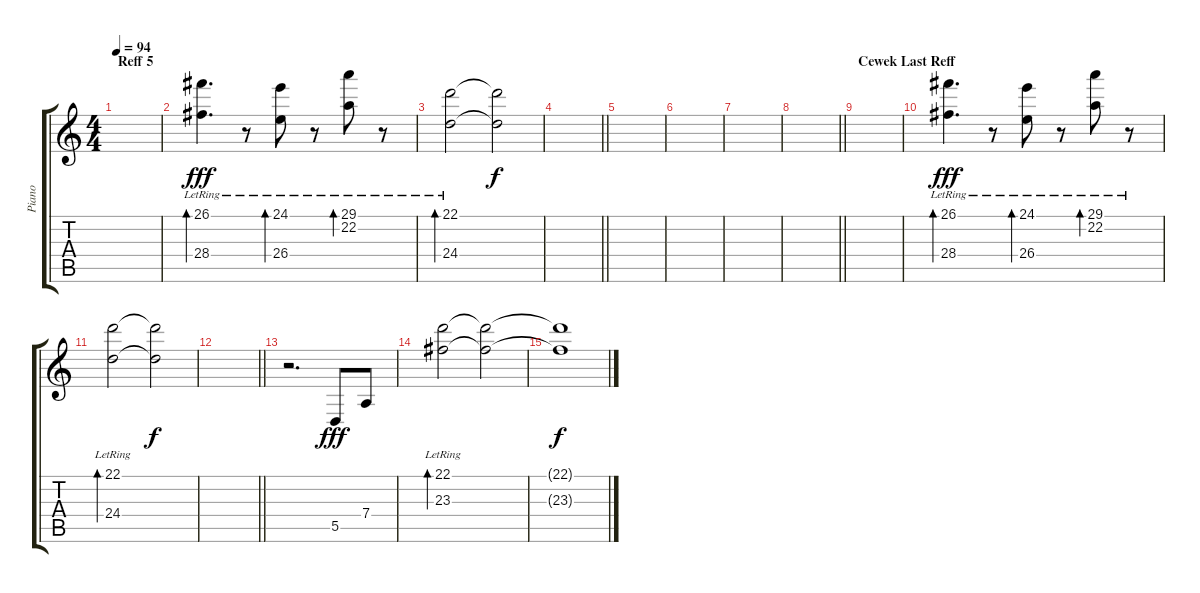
\track ("Piano" "Piano") {instrument acousticgrandpiano}
\staff {score tabs}
\tuning (E4 B3 G3 D3 A2 E2) {hide}
\ts (4 4)
\section ("" "Reff 5")
\tempo 94
\clef g2
\ks c
|
(26.1{lr} 28.4).4{d bd 240 dy fff} r.8 (24.1{lr} 26.4).8{bd 240} r.8 (29.1{lr} 22.2).8{bd 240} r.8 |
(22.1{lr} 24.4).2{bd 240} (22.1{t} 24.4{t}).2{dy f} |
\barLineRight lightlight
|
|
|
|
\barLineRight lightlight
|
\section ("" "Cewek Last Reff")
|
(26.1{lr} 28.4).4{d bd 240 dy fff} r.8 (24.1{lr} 26.4).8{bd 240} r.8 (29.1{lr} 22.2).8{bd 240} r.8 |
(22.1{lr} 24.4).2{bd 240} (22.1{t} 24.4{t}).2{dy f} |
\barLineRight lightlight
|
r.2{d} 5.5.8{dy fff} 7.4.8 |
(22.1 23.3{lr}).2{bd 240} (22.1{t} 23.3{t}).2 |
(22.1{t} 23.3{t}).1{dy f}
